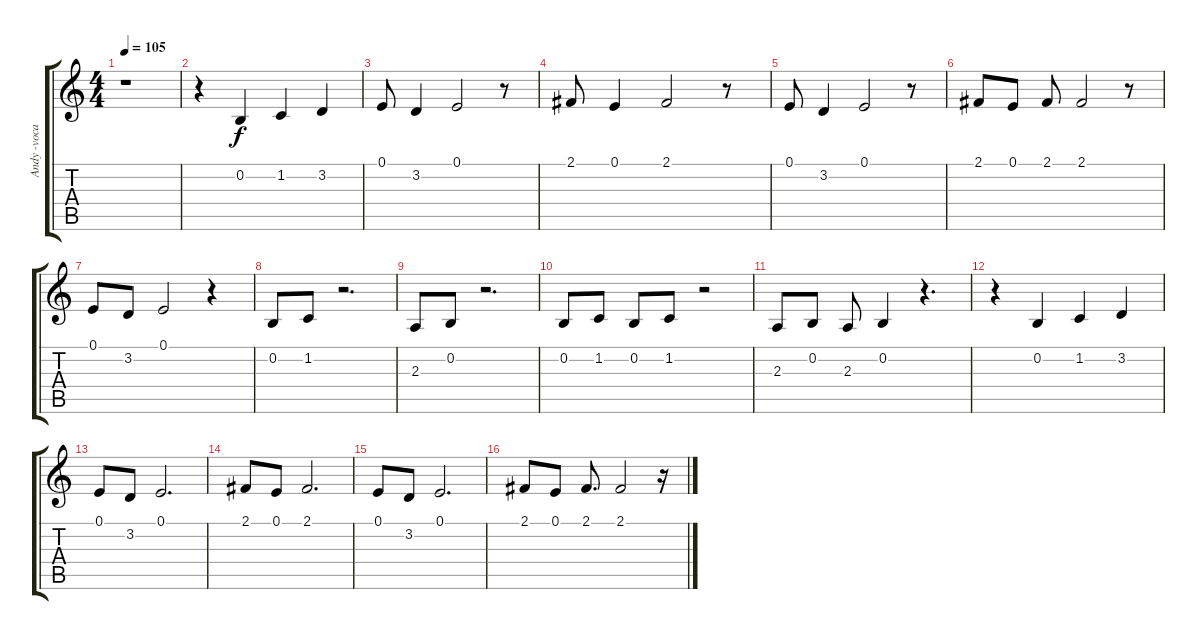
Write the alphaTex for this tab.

\track ("Andy -vocal" "Andy -voca") {instrument altosax}
\staff {score tabs}
\tuning (E4 B3 G3 D3 A2 E2) {hide}
\ts (4 4)
\tempo 105
\clef g2
\ks c
r.1{dy f} |
r.4 0.2.4 1.2.4 3.2.4 |
0.1.8 3.2.4 0.1.2 r.8 |
2.1.8 0.1.4 2.1.2 r.8 |
0.1.8 3.2.4 0.1.2 r.8 |
2.1.8 0.1.8 2.1.8 2.1.2 r.8 |
0.1.8 3.2.8 0.1.2 r.4 |
0.2.8 1.2.8 r.2{d} |
2.3.8 0.2.8 r.2{d} |
0.2.8 1.2.8 0.2.8 1.2.8 r.2 |
2.3.8 0.2.8 2.3.8 0.2.4 r.4{d} |
r.4 0.2.4 1.2.4 3.2.4 |
0.1.8 3.2.8 0.1.2{d} |
2.1.8 0.1.8 2.1.2{d} |
0.1.8 3.2.8 0.1.2{d} |
2.1.8 0.1.8 2.1.8{d} 2.1.2 r.16
